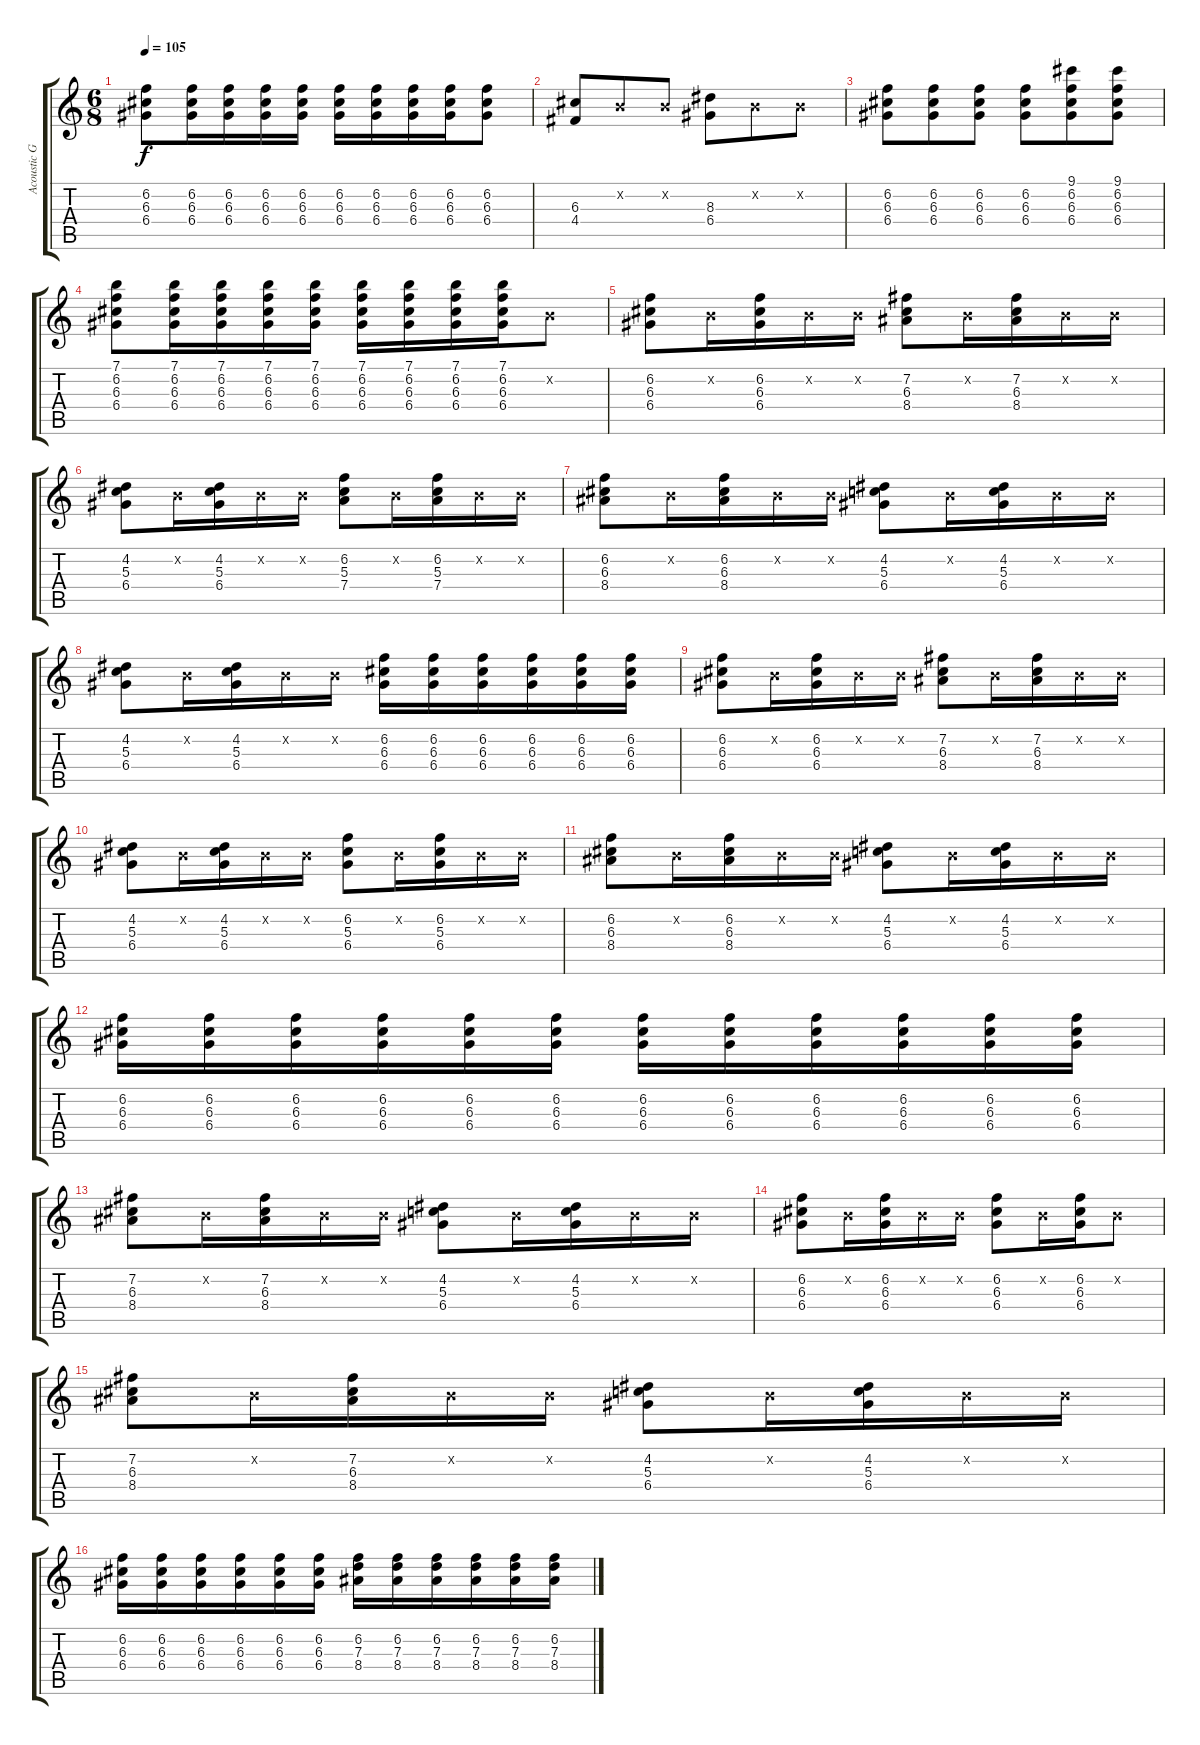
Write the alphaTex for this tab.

\track ("Acoustic Guitar" "Acoustic G") {instrument acousticguitarsteel}
\staff {score tabs}
\tuning (E4 B3 G3 D3 A2 E2) {hide}
\ts (6 8)
\tempo 105
\clef g2
\ks c
(6.2 6.3 6.4).8{dy f} (6.2 6.3 6.4).16 (6.2 6.3 6.4).16 (6.2 6.3 6.4).16 (6.2 6.3 6.4).16 (6.2 6.3 6.4).16 (6.2 6.3 6.4).16 (6.2 6.3 6.4).16 (6.2 6.3 6.4).16 (6.2 6.3 6.4).8 |
(6.3 4.4).8 0.2{x}.8 0.2{x}.8 (8.3 6.4).8 0.2{x}.8 0.2{x}.8 |
(6.2 6.3 6.4).8 (6.2 6.3 6.4).8 (6.2 6.3 6.4).8 (6.2 6.3 6.4).8 (9.1 6.2 6.3 6.4).8 (9.1 6.2 6.3 6.4).8 |
(7.1 6.2 6.3 6.4).8 (7.1 6.2 6.3 6.4).16 (7.1 6.2 6.3 6.4).16 (7.1 6.2 6.3 6.4).16 (7.1 6.2 6.3 6.4).16 (7.1 6.2 6.3 6.4).16 (7.1 6.2 6.3 6.4).16 (7.1 6.2 6.3 6.4).16 (7.1 6.2 6.3 6.4).16 0.2{x}.8 |
(6.2 6.3 6.4).8 0.2{x}.16 (6.2 6.3 6.4).16 0.2{x}.16 0.2{x}.16 (7.2 6.3 8.4).8 0.2{x}.16 (7.2 6.3 8.4).16 0.2{x}.16 0.2{x}.16 |
(4.2 5.3 6.4).8 0.2{x}.16 (4.2 5.3 6.4).16 0.2{x}.16 0.2{x}.16 (6.2 5.3 7.4).8 0.2{x}.16 (6.2 5.3 7.4).16 0.2{x}.16 0.2{x}.16 |
(6.2 6.3 8.4).8 0.2{x}.16 (6.2 6.3 8.4).16 0.2{x}.16 0.2{x}.16 (4.2 5.3 6.4).8 0.2{x}.16 (4.2 5.3 6.4).16 0.2{x}.16 0.2{x}.16 |
(4.2 5.3 6.4).8 0.2{x}.16 (4.2 5.3 6.4).16 0.2{x}.16 0.2{x}.16 (6.2 6.3 6.4).16 (6.2 6.3 6.4).16 (6.2 6.3 6.4).16 (6.2 6.3 6.4).16 (6.2 6.3 6.4).16 (6.2 6.3 6.4).16 |
(6.2 6.3 6.4).8 0.2{x}.16 (6.2 6.3 6.4).16 0.2{x}.16 0.2{x}.16 (7.2 6.3 8.4).8 0.2{x}.16 (7.2 6.3 8.4).16 0.2{x}.16 0.2{x}.16 |
(4.2 5.3 6.4).8 0.2{x}.16 (4.2 5.3 6.4).16 0.2{x}.16 0.2{x}.16 (6.2 5.3 6.4).8 0.2{x}.16 (6.2 5.3 6.4).16 0.2{x}.16 0.2{x}.16 |
(6.2 6.3 8.4).8 0.2{x}.16 (6.2 6.3 8.4).16 0.2{x}.16 0.2{x}.16 (4.2 5.3 6.4).8 0.2{x}.16 (4.2 5.3 6.4).16 0.2{x}.16 0.2{x}.16 |
(6.2 6.3 6.4).16 (6.2 6.3 6.4).16 (6.2 6.3 6.4).16 (6.2 6.3 6.4).16 (6.2 6.3 6.4).16 (6.2 6.3 6.4).16 (6.2 6.3 6.4).16 (6.2 6.3 6.4).16 (6.2 6.3 6.4).16 (6.2 6.3 6.4).16 (6.2 6.3 6.4).16 (6.2 6.3 6.4).16 |
(7.2 6.3 8.4).8 0.2{x}.16 (7.2 6.3 8.4).16 0.2{x}.16 0.2{x}.16 (4.2 5.3 6.4).8 0.2{x}.16 (4.2 5.3 6.4).16 0.2{x}.16 0.2{x}.16 |
(6.2 6.3 6.4).8 0.2{x}.16 (6.2 6.3 6.4).16 0.2{x}.16 0.2{x}.16 (6.2 6.3 6.4).8 0.2{x}.16 (6.2 6.3 6.4).16 0.2{x}.8 |
(7.2 6.3 8.4).8 0.2{x}.16 (7.2 6.3 8.4).16 0.2{x}.16 0.2{x}.16 (4.2 5.3 6.4).8 0.2{x}.16 (4.2 5.3 6.4).16 0.2{x}.16 0.2{x}.16 |
(6.2 6.3 6.4).16 (6.2 6.3 6.4).16 (6.2 6.3 6.4).16 (6.2 6.3 6.4).16 (6.2 6.3 6.4).16 (6.2 6.3 6.4).16 (6.2 7.3 8.4).16 (6.2 7.3 8.4).16 (6.2 7.3 8.4).16 (6.2 7.3 8.4).16 (6.2 7.3 8.4).16 (6.2 7.3 8.4).16
